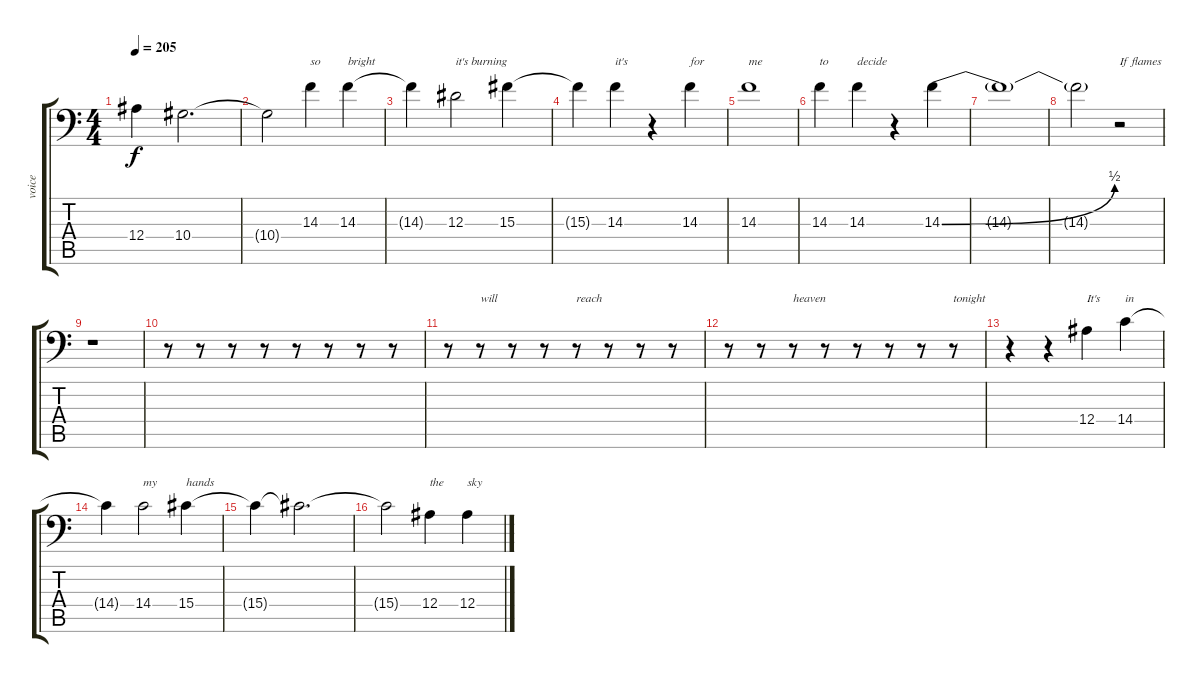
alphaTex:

\track ("voice" "voice") {instrument lead2sawtooth}
\staff {score tabs}
\tuning (C4 G3 Eb3 Bb2 Gb2 Bb1) {hide}
\ts (4 4)
\tempo 205
\clef f4
\ks c
12.4{t}.4{dy f} 10.4.2{d} |
10.4{t}.2 14.3.4{txt "so"} 14.3.4{txt "bright"} |
14.3{t}.4 12.3.2{txt "it's burning"} 15.3.4 |
15.3{t}.4 14.3.4{txt "it's "} r.4 14.3.4{txt "for"} |
14.3.1{txt "me"} |
14.3.4{txt "to"} 14.3.4{txt "decide"} r.4 14.3{be (bend 0 0 60 2)}.4 |
14.3{t}.1 |
14.3{t}.2 r.2{txt "If flames "} |
r.1 |
r.8 r.8 r.8 r.8 r.8 r.8 r.8 r.8 |
r.8 r.8{txt "will"} r.8 r.8 r.8{txt "reach "} r.8 r.8 r.8 |
r.8 r.8 r.8{txt "heaven"} r.8 r.8 r.8 r.8 r.8{txt "tonight"} |
r.4 r.4 12.4.4{txt "It's"} 14.4.4{txt "in"} |
14.4{t}.4 14.4.2{txt "my "} 15.4.4{txt "hands"} |
15.4{t}.4 15.4{t}.2{d} |
15.4{t}.2 12.4.4{txt "the"} 12.4.4{txt "sky"}
